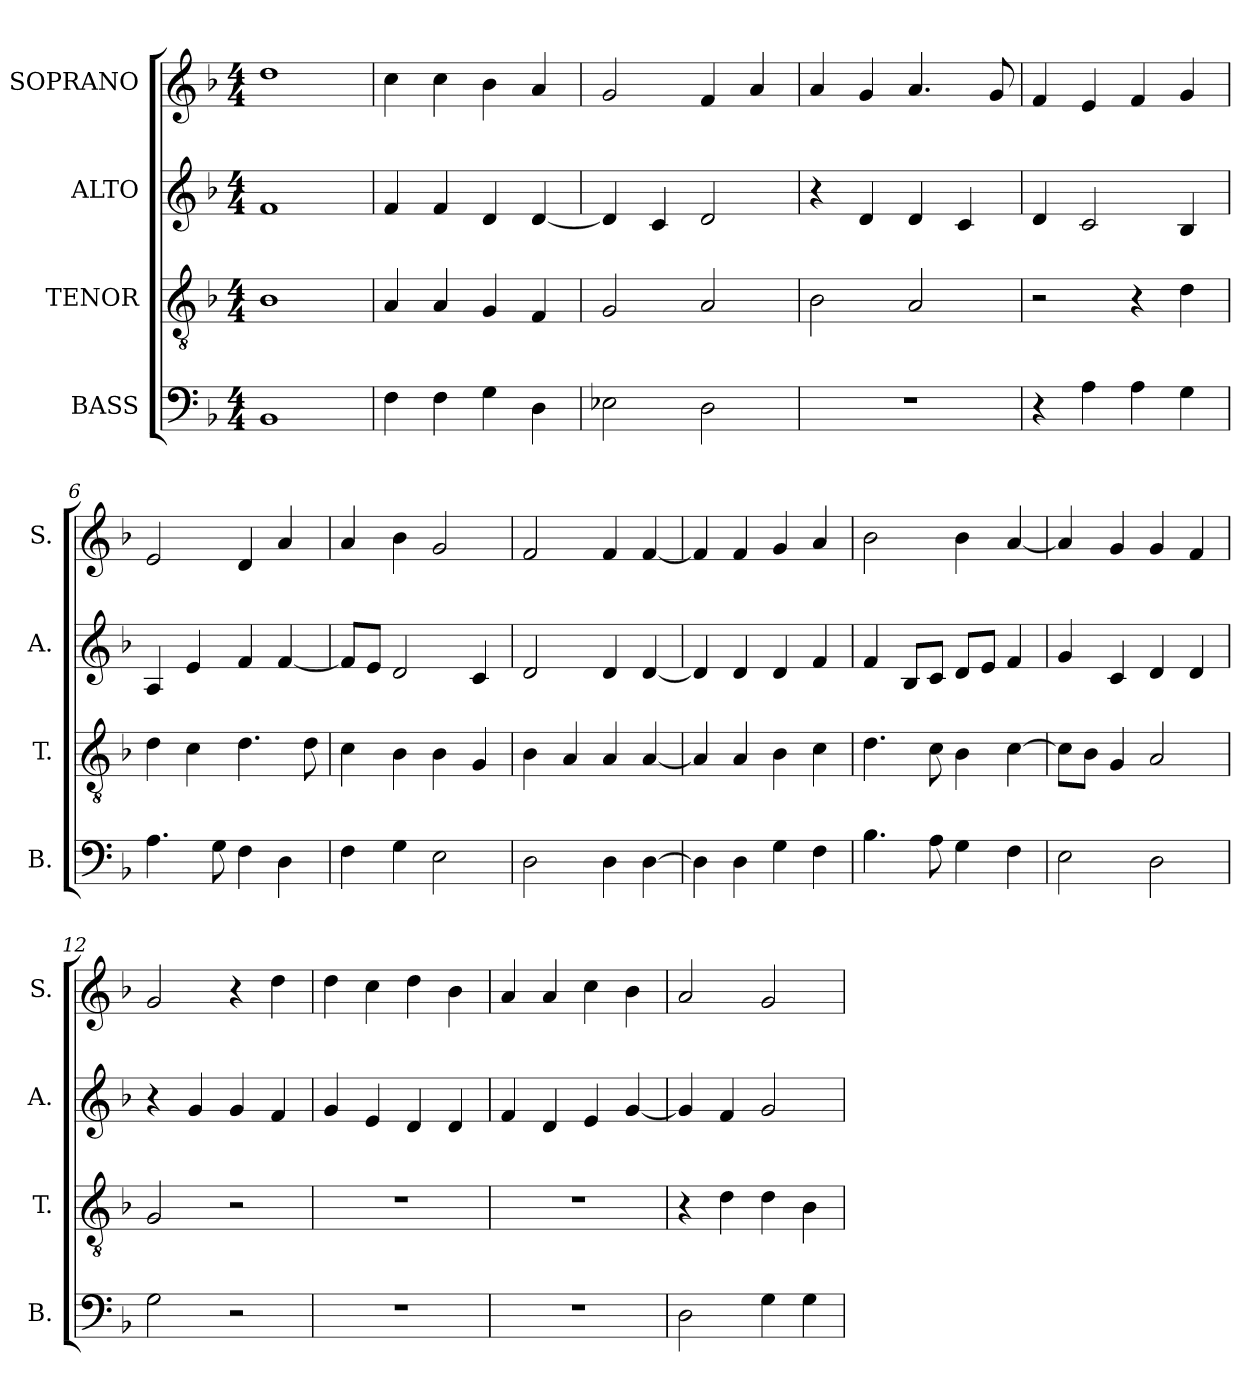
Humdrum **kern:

**kern	**kern	**kern	**kern
*part4	*part3	*part2	*part1
*staff4	*staff3	*staff2	*staff1
*I"BASS	*I"TENOR	*I"ALTO	*I"SOPRANO
*I'B.	*I'T.	*I'A.	*I'S.
!!LO:PB:g=z
*clefF4	*clefGv2	*clefG2	*clefG2
*	*ITrd7c12	*	*
*k[b-]	*k[b-]	*k[b-]	*k[b-]
*F:	*F:	*F:	*F:
*M4/4	*M4/4	*M4/4	*M4/4
=1	=1	=1	=1
1BB-i	1BB-i	1fi	1ddi
=2	=2	=2	=2
4Fi\	4AAi/	4fi/	4cci\
4Fi\	4AAi/	4fi/	4cci\
4Gi\	4GGi/	4di/	4b-i\
4Di\	4FFi/	[<4di/	4ai/
=3	=3	=3	=3
2E-Xi\	2GGi/	4di/]	2gi/
.	.	4ci/	.
2Di\	2AAi/	2di/	4fi/
.	.	.	4ai/
=4	=4	=4	=4
1r	2BB-i\	4r	4ai/
.	.	4di/	4gi/
.	2AAi/	4di/	4.ai/
.	.	4ci/	.
.	.	.	8gi/
=5	=5	=5	=5
4r	2r	4di/	4fi/
4Ai\	.	2ci/	4ei/
4Ai\	4r	.	4fi/
4Gi\	4Di\	4B-i/	4gi/
!!LO:LB:g=z
=6	=6	=6	=6
4.Ai\	4Di\	4Ai/	2ei/
.	4Ci\	4ei/	.
8Gi\	.	.	.
4Fi\	4.Di\	4fi/	4di/
4Di\	.	[<4fi/	4ai/
.	8Di\	.	.
=7	=7	=7	=7
4Fi\	4Ci\	8fi/L]	4ai/
.	.	8ei/J	.
4Gi\	4BB-i\	2di/	4b-i\
2Ei\	4BB-i\	.	2gi/
.	4GGi/	4ci/	.
=8	=8	=8	=8
2Di\	4BB-i\	2di/	2fi/
.	4AAi/	.	.
4Di\	4AAi/	4di/	4fi/
[>4Di\	[<4AAi/	[<4di/	[<4fi/
=9	=9	=9	=9
4Di\]	4AAi/]	4di/]	4fi/]
4Di\	4AAi/	4di/	4fi/
4Gi\	4BB-i\	4di/	4gi/
4Fi\	4Ci\	4fi/	4ai/
=10	=10	=10	=10
4.B-i\	4.Di\	4fi/	2b-i\
.	.	8B-i/L	.
8Ai\	8Ci\	8ci/J	.
4Gi\	4BB-i\	8di/L	4b-i\
.	.	8ei/J	.
4Fi\	[>4Ci\	4fi/	[<4ai/
=11	=11	=11	=11
2Ei\	8Ci\L]	4gi/	4ai/]
.	8BB-i\J	.	.
.	4GGi/	4ci/	4gi/
2Di\	2AAi/	4di/	4gi/
.	.	4di/	4fi/
!!LO:PB:g=z
=12	=12	=12	=12
2Gi\	2GGi/	4r	2gi/
.	.	4gi/	.
2r	2r	4gi/	4r
.	.	4fi/	4ddi\
=13	=13	=13	=13
1r	1r	4gi/	4ddi\
.	.	4ei/	4cci\
.	.	4di/	4ddi\
.	.	4di/	4b-i\
=14	=14	=14	=14
1r	1r	4fi/	4ai/
.	.	4di/	4ai/
.	.	4ei/	4cci\
.	.	[<4gi/	4b-i\
=15	=15	=15	=15
2Di\	4r	4gi/]	2ai/
.	4Di\	4fi/	.
4Gi\	4Di\	2gi/	2gi/
4Gi\	4BB-i\	.	.
=	=	=	=
*-	*-	*-	*-
